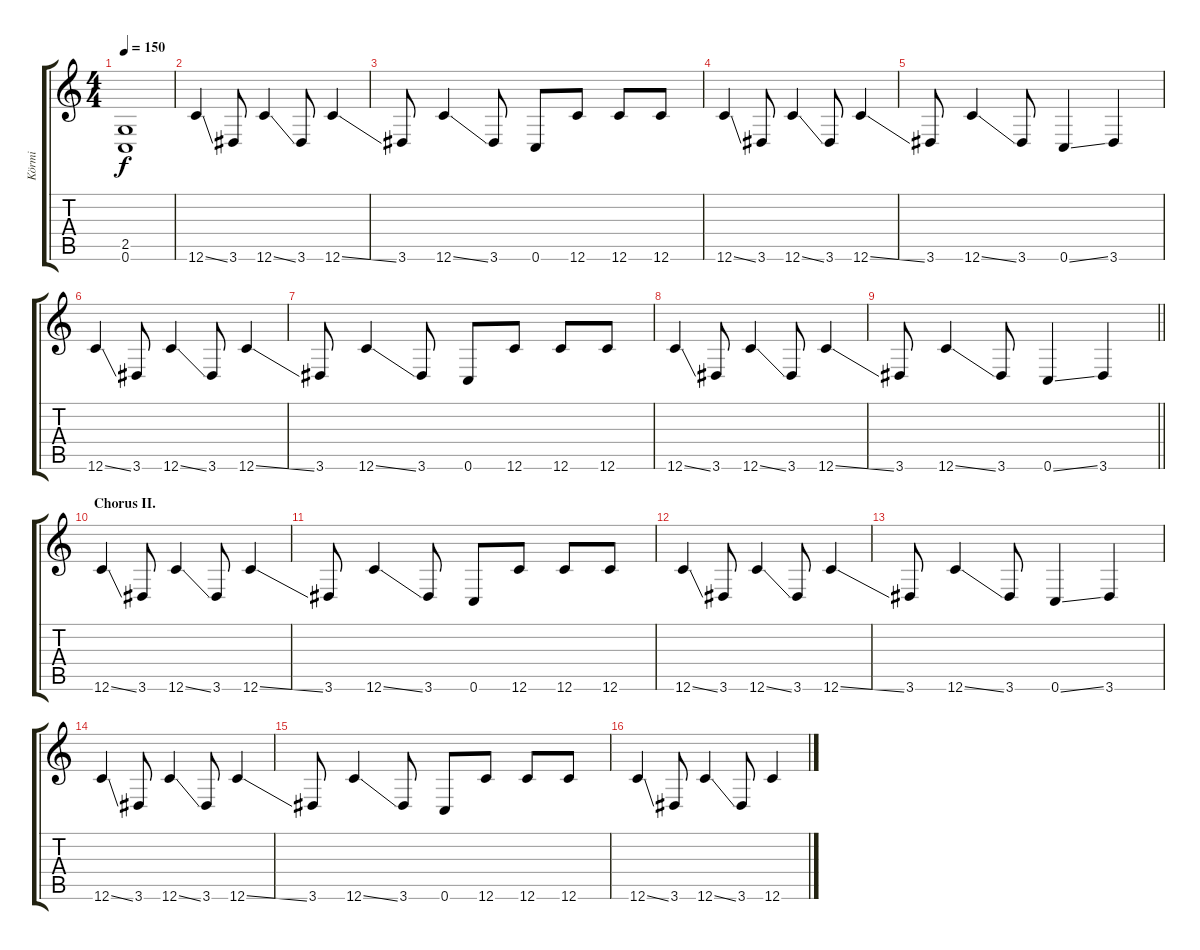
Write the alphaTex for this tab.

\track ("Körmi" "Körmi") {instrument distortionguitar}
\staff {score tabs}
\tuning (C4 G3 Eb3 Bb2 F2 C2) {hide}
\ts (4 4)
\tempo 150
\clef g2
\ks c
(2.5{t} 0.6{t}).1{dy f} |
12.6{ss}.4 3.6.8 12.6{ss}.4 3.6.8 12.6{ss}.4 |
3.6.8 12.6{ss}.4 3.6.8 0.6.8 12.6.8 12.6.8 12.6.8 |
12.6{ss}.4 3.6.8 12.6{ss}.4 3.6.8 12.6{ss}.4 |
3.6.8 12.6{ss}.4 3.6.8 0.6{ss}.4 3.6.4 |
12.6{ss}.4 3.6.8 12.6{ss}.4 3.6.8 12.6{ss}.4 |
3.6.8 12.6{ss}.4 3.6.8 0.6.8 12.6.8 12.6.8 12.6.8 |
12.6{ss}.4 3.6.8 12.6{ss}.4 3.6.8 12.6{ss}.4 |
\barLineRight lightlight
3.6.8 12.6{ss}.4 3.6.8 0.6{ss}.4 3.6.4 |
\section ("" "Chorus II.")
12.6{ss}.4 3.6.8 12.6{ss}.4 3.6.8 12.6{ss}.4 |
3.6.8 12.6{ss}.4 3.6.8 0.6.8 12.6.8 12.6.8 12.6.8 |
12.6{ss}.4 3.6.8 12.6{ss}.4 3.6.8 12.6{ss}.4 |
3.6.8 12.6{ss}.4 3.6.8 0.6{ss}.4 3.6.4 |
12.6{ss}.4 3.6.8 12.6{ss}.4 3.6.8 12.6{ss}.4 |
3.6.8 12.6{ss}.4 3.6.8 0.6.8 12.6.8 12.6.8 12.6.8 |
12.6{ss}.4 3.6.8 12.6{ss}.4 3.6.8 12.6{ss}.4
